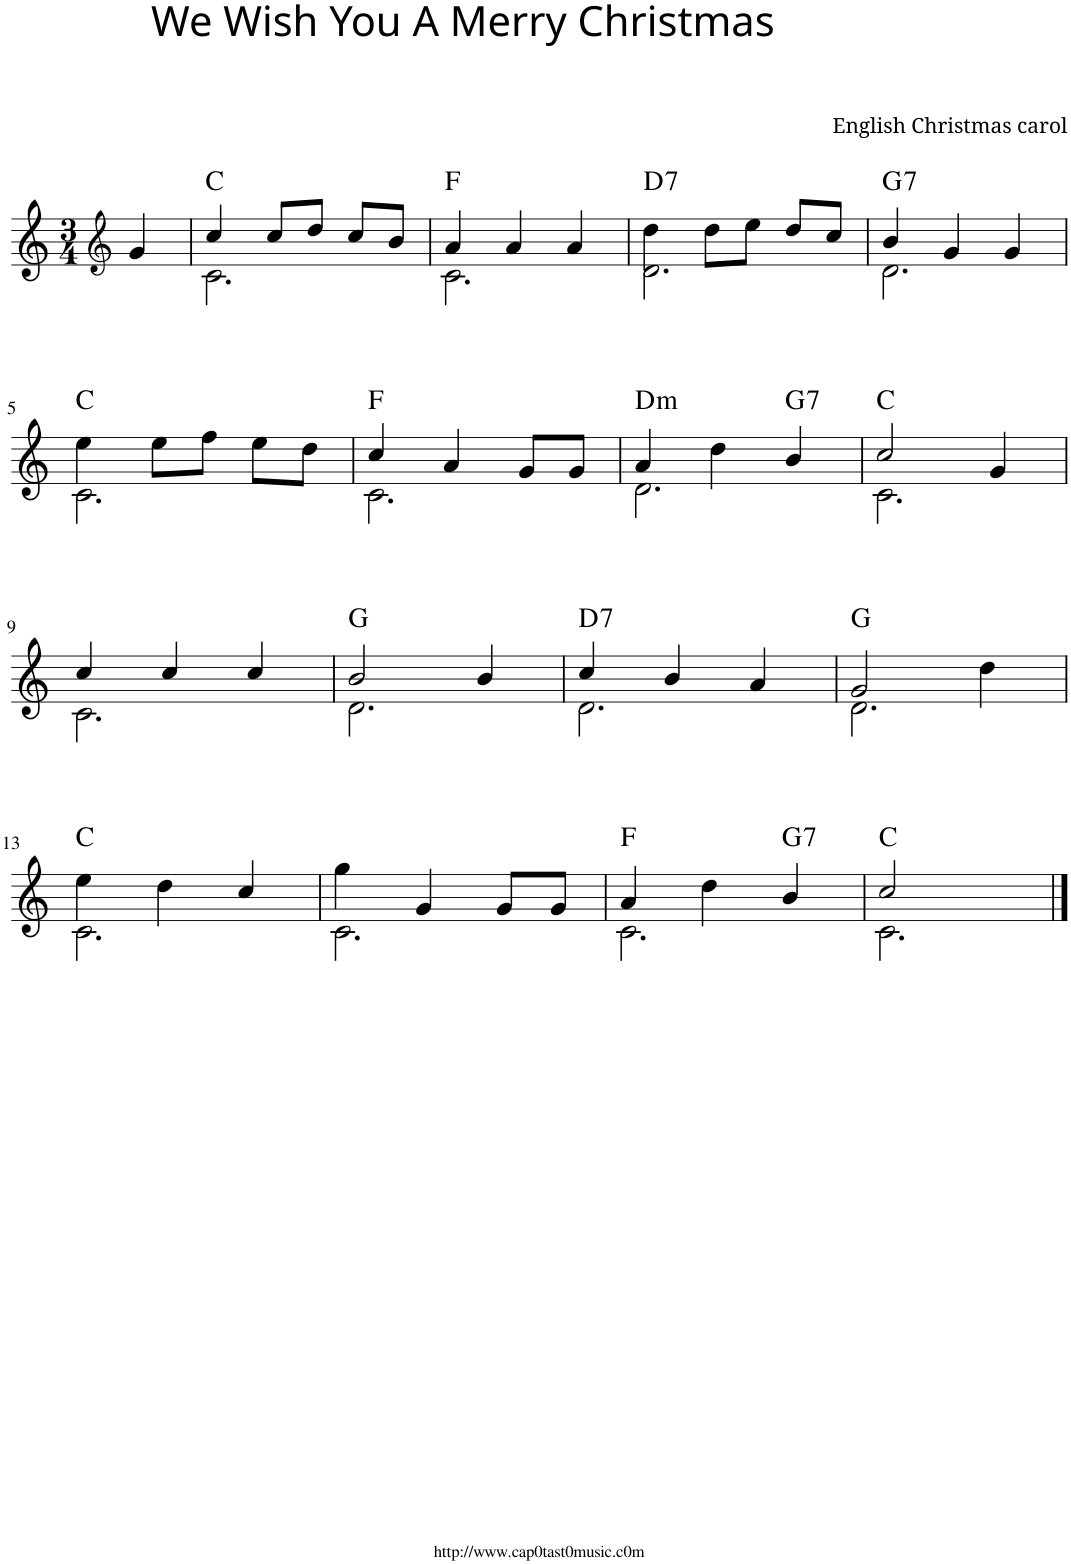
**kern	**harte
*part1	*part1
*staff1	*
*I"ハープ	*
*clefG2	*
*k[]	*
*M3/4	*
=	=
4g/	.
=1	=1
*^	*
4cc/	2.c\	C:maj
8cc/L	.	.
8dd/J	.	.
8cc/L	.	.
8b/J	.	.
=2	=2	=2
4a/	2.c\	F:maj
4a/	.	.
4a/	.	.
=3	=3	=3
!	!	!LO:H:kt=7
4dd\	2.d\	D:7
8dd\L	.	.
8ee\J	.	.
8dd/L	.	.
8cc/J	.	.
=4	=4	=4
!	!	!LO:H:kt=7
4b/	2.d\	G:7
4g/	.	.
4g/	.	.
!!LO:LB:g=z	!!
=5	=5	=5
4ee\	2.c\	C:maj
8ee\L	.	.
8ff\J	.	.
8ee\L	.	.
8dd\J	.	.
=6	=6	=6
4cc/	2.c\	F:maj
4a/	.	.
8g/L	.	.
8g/J	.	.
=7	=7	=7
!	!	!LO:H:kt=m
4a/	2.d\	D:min
4dd\	.	.
!	!	!LO:H:kt=7
4b/	.	G:7
=8	=8	=8
2cc/	2.c\	C:maj
4g/	.	.
!!LO:LB:g=z	!!
=9	=9	=9
4cc/	2.c\	.
4cc/	.	.
4cc/	.	.
=10	=10	=10
2b/	2.d\	G:maj
4b/	.	.
=11	=11	=11
!	!	!LO:H:kt=7
4cc/	2.d\	D:7
4b/	.	.
4a/	.	.
=12	=12	=12
2g/	2.d\	G:maj
4dd\	.	.
!!LO:LB:g=z	!!
=13	=13	=13
4ee\	2.c\	C:maj
4dd\	.	.
4cc/	.	.
=14	=14	=14
4gg\	2.c\	.
4g/	.	.
8g/L	.	.
8g/J	.	.
=15	=15	=15
4a/	2.c\	F:maj
4dd\	.	.
!	!	!LO:H:kt=7
4b/	.	G:7
=16	=16	=16
2cc/	2.c\	C:maj
4ryy	.	.
*v	*v	*
==	==
*-	*-
